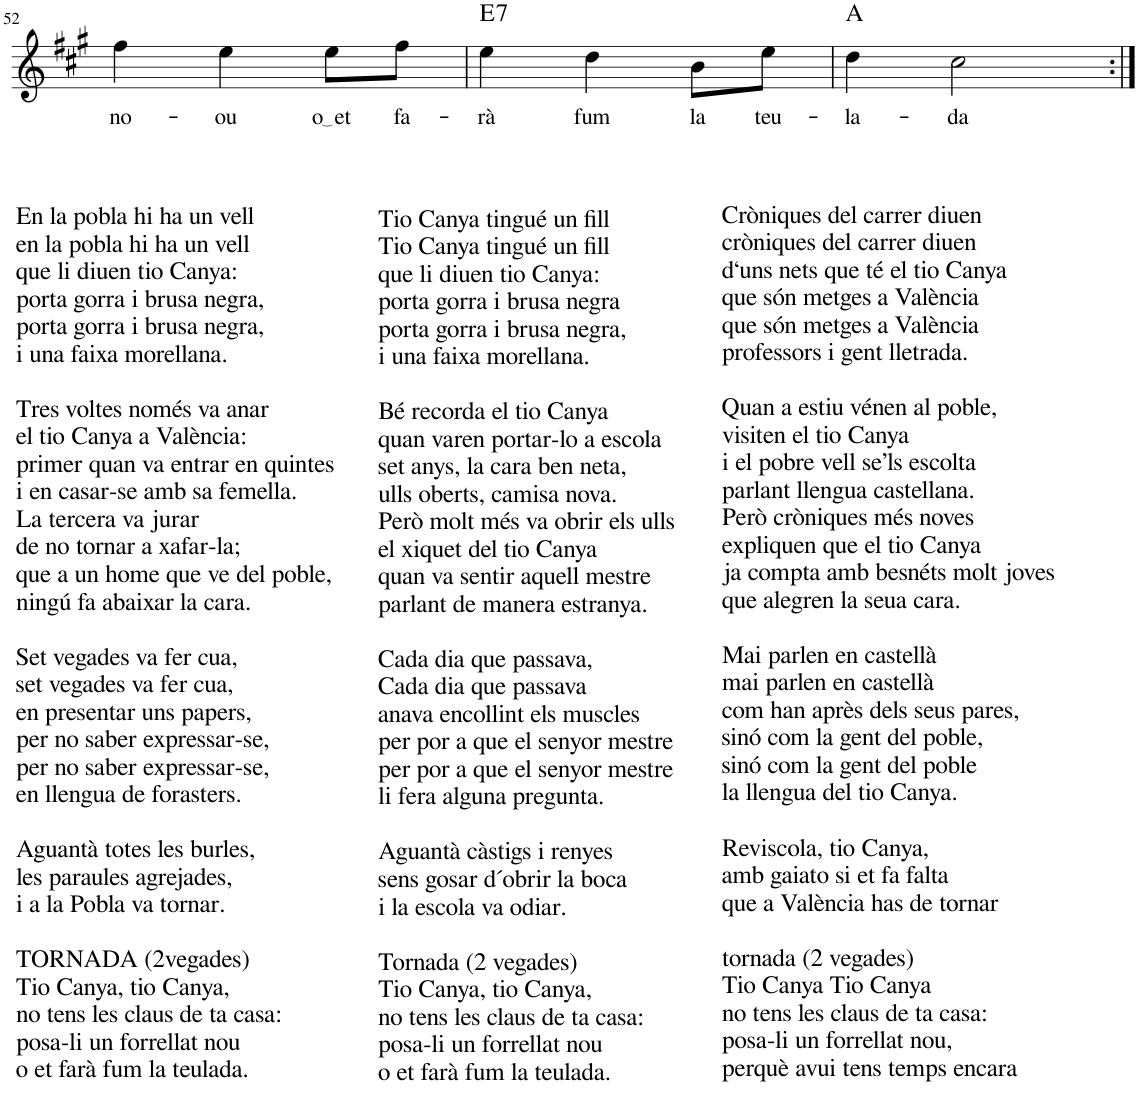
**kern	**text	**harte
*part1	*part1	*part1
*staff1	*staff1	*
*I"Gralla	*	*
*I'Gr.	*	*
!!LO:PB:g=z
*clefG2	*	*
*k[f#c#g#]	*	*
*M3/4	*	*
=52	=52	=52
!	!LO:LY:b	!
4ff#\	no-	.
!	!LO:LY:b	!
4ee\	-ou	.
!	!LO:LY:b	!
8ee\L	o et	.
!	!LO:LY:b	!
8ff#\J	fa-	.
=53	=53	=53
!	!LO:LY:b	!LO:H:kt=7
4ee\	-rà	E:7
!	!LO:LY:b	!
4dd\	fum	.
!	!LO:LY:b	!
8b\L	la	.
!	!LO:LY:b	!
8ee\J	teu-	.
=54	=54	=54
!	!LO:LY:b	!
4dd\	-la-	A:maj
!	!LO:LY:b	!
2cc#\	-da	.
=:|!	=:|!	=:|!
*-	*-	*-
